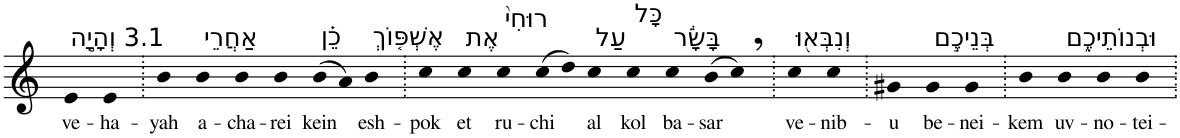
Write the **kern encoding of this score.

**kern	**text
*part1	*part1
*staff1	*staff1
*I"Piano	*
*I'Pno	*
*clefG2	*
*k[]	*
=1	=1
!LO:TX:a:t=3.1 וְהָיָ֣ה	!
!	!LO:LY:b
4e	ve-
!	!LO:LY:b
4e	-ha-
=2.	=2.
!	!LO:LY:b
4b	-yah
!LO:TX:a:t=אַחֲרֵי	!
!	!LO:LY:b
4b	a-
!	!LO:LY:b
4b	-cha-
!	!LO:LY:b
4b	-rei
!LO:TX:a:t=כֵ֗ן	!
!	!LO:LY:b
(>8b	kein
8a)	.
!LO:TX:a:t=אֶשְׁפּ֤וֹךְ	!
!	!LO:LY:b
4b	esh-
=3.	=3.
!	!LO:LY:b
4cc	-pok
!LO:TX:a:t=אֶת	!
!	!LO:LY:b
4cc	et
!LO:TX:a:t=רוּחִי֙	!
!	!LO:LY:b
4cc	ru-
!	!LO:LY:b
(>8cc	-chi
8dd)	.
!LO:TX:a:t=עַל	!
!	!LO:LY:b
4cc	al
!LO:TX:a:t=כָּל	!
!	!LO:LY:b
4cc	kol
!LO:TX:a:t=בָּשָׂ֔ר	!
!	!LO:LY:b
4cc	ba-
!	!LO:LY:b
(>8b	-sar
8cc,)	.
=4.	=4.
!LO:TX:a:t=וְנִבְּא֖וּ	!
!	!LO:LY:b
4cc	ve-
!	!LO:LY:b
4cc	-nib-
=5.	=5.
!	!LO:LY:b
4g#X	-u
!LO:TX:a:t=בְּנֵיכֶ֣ם	!
!	!LO:LY:b
4g#	be-
!	!LO:LY:b
4g#	-nei-
=6.	=6.
!	!LO:LY:b
4b	-kem
!LO:TX:a:t=וּבְנוֹתֵיכֶ֑ם	!
!	!LO:LY:b
4b	uv-
!	!LO:LY:b
4b	-no-
!	!LO:LY:b
4b	-tei-
=.	=.
*-	*-
